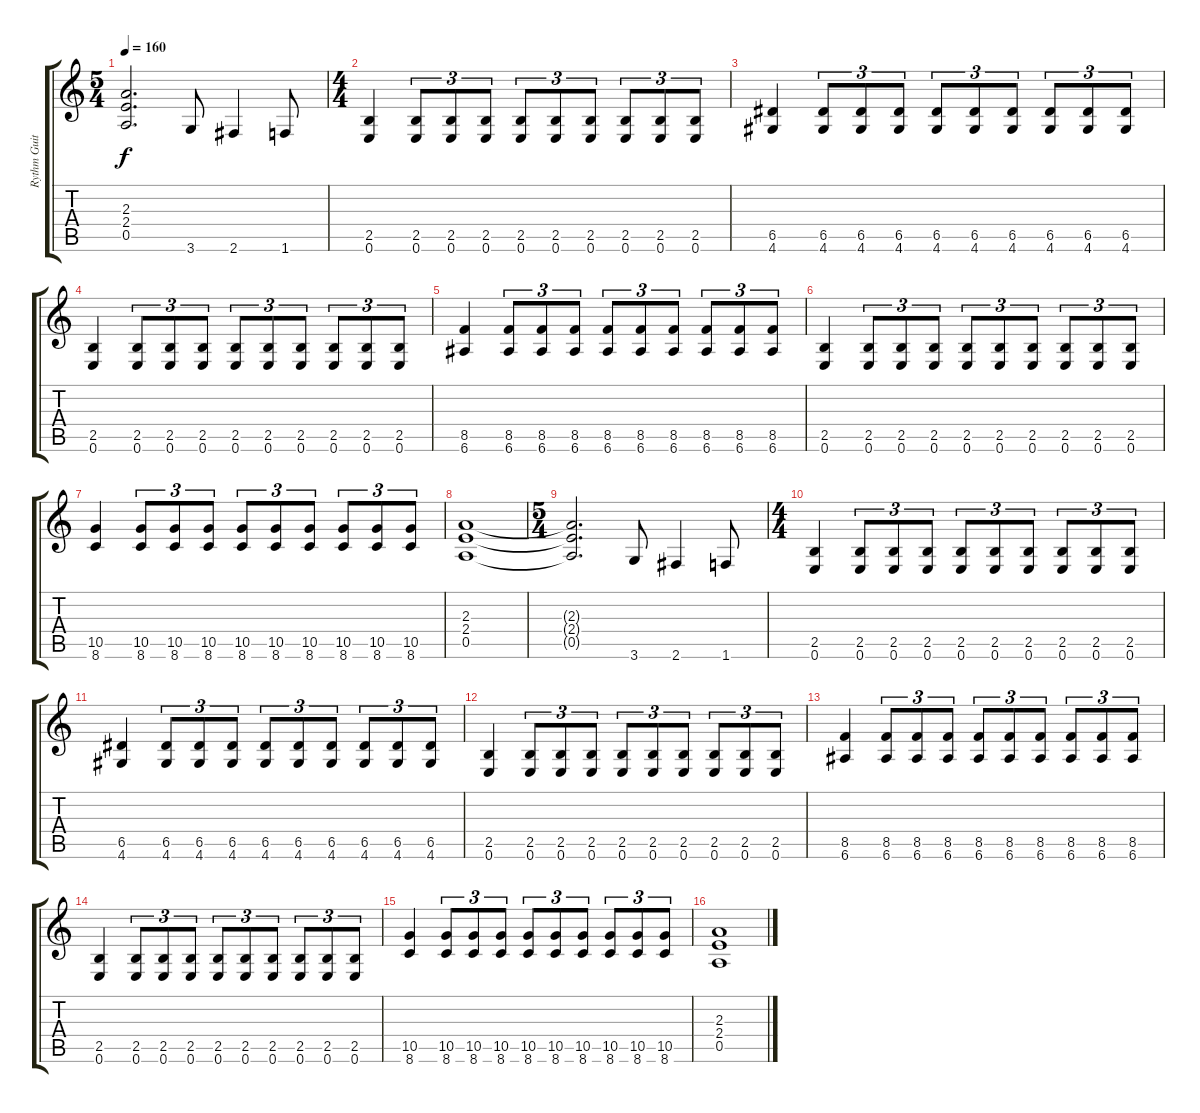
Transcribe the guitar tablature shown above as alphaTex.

\track ("Rythm Guitar" "Rythm Guit") {instrument distortionguitar}
\staff {score tabs}
\tuning (E4 B3 G3 D3 A2 E2) {hide}
\ts (5 4)
\tempo 160
\clef g2
\ks c
(2.3{t} 2.4{t} 0.5{t}).2{d dy f} 3.6.8 2.6.4 1.6.8 |
\ts (4 4)
(2.5 0.6).4 (2.5 0.6).8{tu (3 2)} (2.5 0.6).8{tu (3 2)} (2.5 0.6).8{tu (3 2)} (2.5 0.6).8{tu (3 2)} (2.5 0.6).8{tu (3 2)} (2.5 0.6).8{tu (3 2)} (2.5 0.6).8{tu (3 2)} (2.5 0.6).8{tu (3 2)} (2.5 0.6).8{tu (3 2)} |
(6.5 4.6).4 (6.5 4.6).8{tu (3 2)} (6.5 4.6).8{tu (3 2)} (6.5 4.6).8{tu (3 2)} (6.5 4.6).8{tu (3 2)} (6.5 4.6).8{tu (3 2)} (6.5 4.6).8{tu (3 2)} (6.5 4.6).8{tu (3 2)} (6.5 4.6).8{tu (3 2)} (6.5 4.6).8{tu (3 2)} |
(2.5 0.6).4 (2.5 0.6).8{tu (3 2)} (2.5 0.6).8{tu (3 2)} (2.5 0.6).8{tu (3 2)} (2.5 0.6).8{tu (3 2)} (2.5 0.6).8{tu (3 2)} (2.5 0.6).8{tu (3 2)} (2.5 0.6).8{tu (3 2)} (2.5 0.6).8{tu (3 2)} (2.5 0.6).8{tu (3 2)} |
(8.5 6.6).4 (8.5 6.6).8{tu (3 2)} (8.5 6.6).8{tu (3 2)} (8.5 6.6).8{tu (3 2)} (8.5 6.6).8{tu (3 2)} (8.5 6.6).8{tu (3 2)} (8.5 6.6).8{tu (3 2)} (8.5 6.6).8{tu (3 2)} (8.5 6.6).8{tu (3 2)} (8.5 6.6).8{tu (3 2)} |
(2.5 0.6).4 (2.5 0.6).8{tu (3 2)} (2.5 0.6).8{tu (3 2)} (2.5 0.6).8{tu (3 2)} (2.5 0.6).8{tu (3 2)} (2.5 0.6).8{tu (3 2)} (2.5 0.6).8{tu (3 2)} (2.5 0.6).8{tu (3 2)} (2.5 0.6).8{tu (3 2)} (2.5 0.6).8{tu (3 2)} |
(10.5 8.6).4 (10.5 8.6).8{tu (3 2)} (10.5 8.6).8{tu (3 2)} (10.5 8.6).8{tu (3 2)} (10.5 8.6).8{tu (3 2)} (10.5 8.6).8{tu (3 2)} (10.5 8.6).8{tu (3 2)} (10.5 8.6).8{tu (3 2)} (10.5 8.6).8{tu (3 2)} (10.5 8.6).8{tu (3 2)} |
(2.3 2.4 0.5).1 |
\ts (5 4)
(2.3{t} 2.4{t} 0.5{t}).2{d} 3.6.8 2.6.4 1.6.8 |
\ts (4 4)
(2.5 0.6).4 (2.5 0.6).8{tu (3 2)} (2.5 0.6).8{tu (3 2)} (2.5 0.6).8{tu (3 2)} (2.5 0.6).8{tu (3 2)} (2.5 0.6).8{tu (3 2)} (2.5 0.6).8{tu (3 2)} (2.5 0.6).8{tu (3 2)} (2.5 0.6).8{tu (3 2)} (2.5 0.6).8{tu (3 2)} |
(6.5 4.6).4 (6.5 4.6).8{tu (3 2)} (6.5 4.6).8{tu (3 2)} (6.5 4.6).8{tu (3 2)} (6.5 4.6).8{tu (3 2)} (6.5 4.6).8{tu (3 2)} (6.5 4.6).8{tu (3 2)} (6.5 4.6).8{tu (3 2)} (6.5 4.6).8{tu (3 2)} (6.5 4.6).8{tu (3 2)} |
(2.5 0.6).4 (2.5 0.6).8{tu (3 2)} (2.5 0.6).8{tu (3 2)} (2.5 0.6).8{tu (3 2)} (2.5 0.6).8{tu (3 2)} (2.5 0.6).8{tu (3 2)} (2.5 0.6).8{tu (3 2)} (2.5 0.6).8{tu (3 2)} (2.5 0.6).8{tu (3 2)} (2.5 0.6).8{tu (3 2)} |
(8.5 6.6).4 (8.5 6.6).8{tu (3 2)} (8.5 6.6).8{tu (3 2)} (8.5 6.6).8{tu (3 2)} (8.5 6.6).8{tu (3 2)} (8.5 6.6).8{tu (3 2)} (8.5 6.6).8{tu (3 2)} (8.5 6.6).8{tu (3 2)} (8.5 6.6).8{tu (3 2)} (8.5 6.6).8{tu (3 2)} |
(2.5 0.6).4 (2.5 0.6).8{tu (3 2)} (2.5 0.6).8{tu (3 2)} (2.5 0.6).8{tu (3 2)} (2.5 0.6).8{tu (3 2)} (2.5 0.6).8{tu (3 2)} (2.5 0.6).8{tu (3 2)} (2.5 0.6).8{tu (3 2)} (2.5 0.6).8{tu (3 2)} (2.5 0.6).8{tu (3 2)} |
(10.5 8.6).4 (10.5 8.6).8{tu (3 2)} (10.5 8.6).8{tu (3 2)} (10.5 8.6).8{tu (3 2)} (10.5 8.6).8{tu (3 2)} (10.5 8.6).8{tu (3 2)} (10.5 8.6).8{tu (3 2)} (10.5 8.6).8{tu (3 2)} (10.5 8.6).8{tu (3 2)} (10.5 8.6).8{tu (3 2)} |
(2.3 2.4 0.5).1
